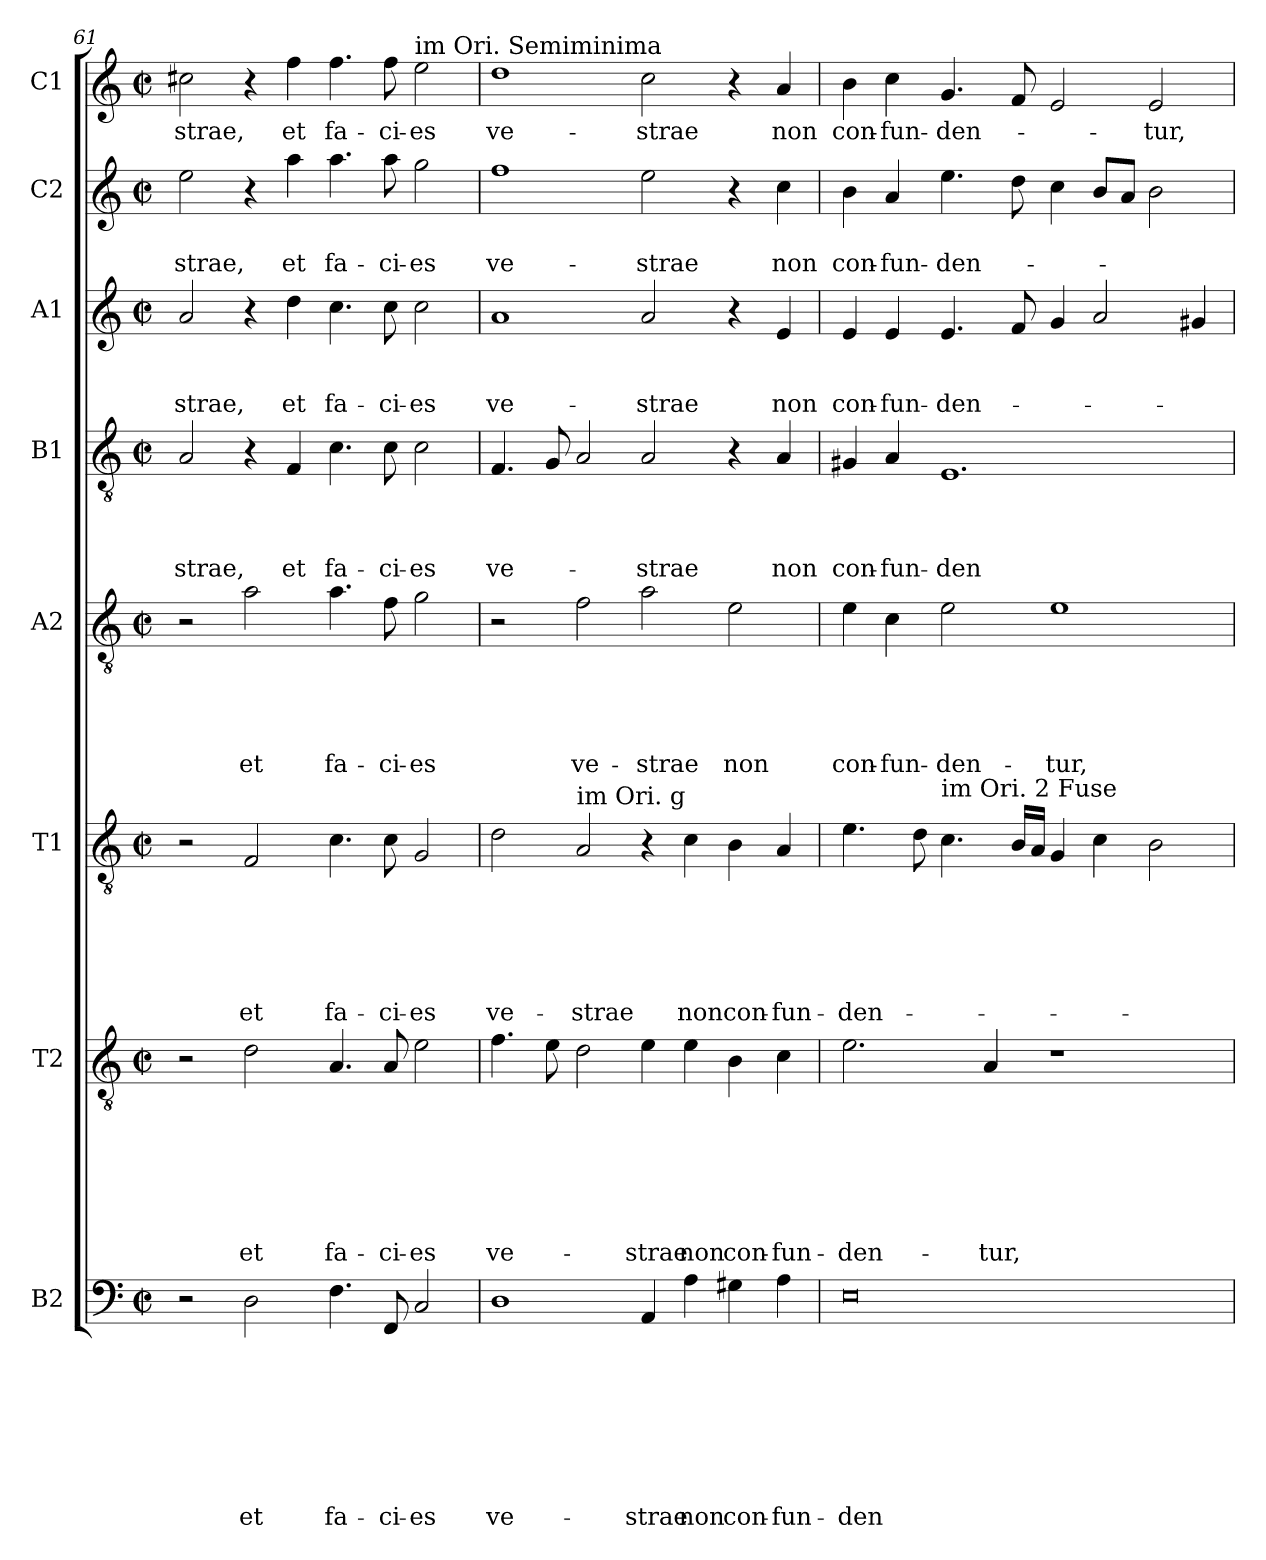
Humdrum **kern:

**kern	**text	**text	**text	**text	**text	**text	**text	**text	**kern	**text	**text	**text	**text	**text	**text	**text	**kern	**text	**text	**text	**text	**text	**text	**kern	**text	**text	**text	**text	**text	**kern	**text	**text	**text	**text	**kern	**text	**text	**text	**kern	**text	**text	**kern	**text
*part8	*part8	*part8	*part8	*part8	*part8	*part8	*part8	*part8	*part7	*part7	*part7	*part7	*part7	*part7	*part7	*part7	*part6	*part6	*part6	*part6	*part6	*part6	*part6	*part5	*part5	*part5	*part5	*part5	*part5	*part4	*part4	*part4	*part4	*part4	*part3	*part3	*part3	*part3	*part2	*part2	*part2	*part1	*part1
*staff8	*staff8	*staff8	*staff8	*staff8	*staff8	*staff8	*staff8	*staff8	*staff7	*staff7	*staff7	*staff7	*staff7	*staff7	*staff7	*staff7	*staff6	*staff6	*staff6	*staff6	*staff6	*staff6	*staff6	*staff5	*staff5	*staff5	*staff5	*staff5	*staff5	*staff4	*staff4	*staff4	*staff4	*staff4	*staff3	*staff3	*staff3	*staff3	*staff2	*staff2	*staff2	*staff1	*staff1
*I"B2	*	*	*	*	*	*	*	*	*I"T2	*	*	*	*	*	*	*	*I"T1	*	*	*	*	*	*	*I"A2	*	*	*	*	*	*I"B1	*	*	*	*	*I"A1	*	*	*	*I"C2	*	*	*I"C1	*
*clefF4	*	*	*	*	*	*	*	*	*clefGv2	*	*	*	*	*	*	*	*clefGv2	*	*	*	*	*	*	*clefGv2	*	*	*	*	*	*clefGv2	*	*	*	*	*clefG2	*	*	*	*clefG2	*	*	*clefG2	*
*k[]	*	*	*	*	*	*	*	*	*k[]	*	*	*	*	*	*	*	*k[]	*	*	*	*	*	*	*k[]	*	*	*	*	*	*k[]	*	*	*	*	*k[]	*	*	*	*k[]	*	*	*k[]	*
*C:	*	*	*	*	*	*	*	*	*C:	*	*	*	*	*	*	*	*C:	*	*	*	*	*	*	*C:	*	*	*	*	*	*C:	*	*	*	*	*C:	*	*	*	*C:	*	*	*C:	*
*M2/2	*	*	*	*	*	*	*	*	*M2/2	*	*	*	*	*	*	*	*M2/2	*	*	*	*	*	*	*M2/2	*	*	*	*	*	*M2/2	*	*	*	*	*M2/2	*	*	*	*M2/2	*	*	*M2/2	*
*met(c|)	*	*	*	*	*	*	*	*	*met(c|)	*	*	*	*	*	*	*	*met(c|)	*	*	*	*	*	*	*met(c|)	*	*	*	*	*	*met(c|)	*	*	*	*	*met(c|)	*	*	*	*met(c|)	*	*	*met(c|)	*
=61	=61	=61	=61	=61	=61	=61	=61	=61	=61	=61	=61	=61	=61	=61	=61	=61	=61	=61	=61	=61	=61	=61	=61	=61	=61	=61	=61	=61	=61	=61	=61	=61	=61	=61	=61	=61	=61	=61	=61	=61	=61	=61	=61
!	!	!	!	!	!	!	!	!	!	!	!	!	!	!	!	!	!	!	!	!	!	!	!	!	!	!	!	!	!	!	!	!	!	!LO:LY:b	!	!	!	!LO:LY:b	!	!	!LO:LY:b	!	!LO:LY:b
2r	.	.	.	.	.	.	.	.	2r	.	.	.	.	.	.	.	2r	.	.	.	.	.	.	2r	.	.	.	.	.	2A/	.	.	.	-strae,	2a/	.	.	-strae,	2ee\	.	-strae,	2cc#X\	-strae,
!	!	!	!	!	!	!	!	!LO:LY:b	!	!	!	!	!	!	!	!LO:LY:b	!	!	!	!	!	!	!LO:LY:b	!	!	!	!	!	!LO:LY:b	!	!	!	!	!	!	!	!	!	!	!	!	!	!
2D\	.	.	.	.	.	.	.	et	2d\	.	.	.	.	.	.	et	2F/	.	.	.	.	.	et	2a\	.	.	.	.	et	4r	.	.	.	.	4r	.	.	.	4r	.	.	4r	.
!	!	!	!	!	!	!	!	!	!	!	!	!	!	!	!	!	!	!	!	!	!	!	!	!	!	!	!	!	!	!	!	!	!	!LO:LY:b	!	!	!	!LO:LY:b	!	!	!LO:LY:b	!	!LO:LY:b
.	.	.	.	.	.	.	.	.	.	.	.	.	.	.	.	.	.	.	.	.	.	.	.	.	.	.	.	.	.	4F/	.	.	.	et	4dd\	.	.	et	4aa\	.	et	4ff\	et
!	!	!	!	!	!	!	!	!LO:LY:b	!	!	!	!	!	!	!	!LO:LY:b	!	!	!	!	!	!	!LO:LY:b	!	!	!	!	!	!LO:LY:b	!	!	!	!	!LO:LY:b	!	!	!	!LO:LY:b	!	!	!LO:LY:b	!	!LO:LY:b
4.F\	.	.	.	.	.	.	.	fa-	4.A/	.	.	.	.	.	.	fa-	4.c\	.	.	.	.	.	fa-	4.a\	.	.	.	.	fa-	4.c\	.	.	.	fa-	4.cc\	.	.	fa-	4.aa\	.	fa-	4.ff\	fa-
!	!	!	!	!	!	!	!	!LO:LY:b	!	!	!	!	!	!	!	!LO:LY:b	!	!	!	!	!	!	!LO:LY:b	!	!	!	!	!	!LO:LY:b	!	!	!	!	!LO:LY:b	!	!	!	!LO:LY:b	!	!	!LO:LY:b	!	!LO:LY:b
8FF/	.	.	.	.	.	.	.	-ci-	8A/	.	.	.	.	.	.	-ci-	8c\	.	.	.	.	.	-ci-	8f\	.	.	.	.	-ci-	8c\	.	.	.	-ci-	8cc\	.	.	-ci-	8aa\	.	-ci-	8ff\	-ci-
!	!	!	!	!	!	!	!	!	!	!	!	!	!	!	!	!	!	!	!	!	!	!	!	!	!	!	!	!	!	!	!	!	!	!	!	!	!	!	!	!	!	!LO:TX:a:t=im Ori. Semiminima	!
!	!	!	!	!	!	!	!	!LO:LY:b	!	!	!	!	!	!	!	!LO:LY:b	!	!	!	!	!	!	!LO:LY:b	!	!	!	!	!	!LO:LY:b	!	!	!	!	!LO:LY:b	!	!	!	!LO:LY:b	!	!	!LO:LY:b	!	!LO:LY:b
2C/	.	.	.	.	.	.	.	-es	2e\	.	.	.	.	.	.	-es	2G/	.	.	.	.	.	-es	2g\	.	.	.	.	-es	2c\	.	.	.	-es	2cc\	.	.	-es	2gg\	.	-es	2ee\	-es
=62	=62	=62	=62	=62	=62	=62	=62	=62	=62	=62	=62	=62	=62	=62	=62	=62	=62	=62	=62	=62	=62	=62	=62	=62	=62	=62	=62	=62	=62	=62	=62	=62	=62	=62	=62	=62	=62	=62	=62	=62	=62	=62	=62
!	!	!	!	!	!	!	!	!LO:LY:b	!	!	!	!	!	!	!	!LO:LY:b	!	!	!	!	!	!	!LO:LY:b	!	!	!	!	!	!	!	!	!	!	!LO:LY:b	!	!	!	!LO:LY:b	!	!	!LO:LY:b	!	!LO:LY:b
1D	.	.	.	.	.	.	.	ve-	4.f\	.	.	.	.	.	.	ve-	2d\	.	.	.	.	.	ve-	2r	.	.	.	.	.	4.F/	.	.	.	ve-	1a	.	.	ve-	1ff	.	ve-	1dd	ve-
.	.	.	.	.	.	.	.	.	8e\	.	.	.	.	.	.	.	.	.	.	.	.	.	.	.	.	.	.	.	.	8G/	.	.	.	.	.	.	.	.	.	.	.	.	.
!	!	!	!	!	!	!	!	!	!	!	!	!	!	!	!	!	!LO:TX:a:t=im Ori. g	!	!	!	!	!	!	!	!	!	!	!	!	!	!	!	!	!	!	!	!	!	!	!	!	!	!
!	!	!	!	!	!	!	!	!	!	!	!	!	!	!	!	!	!	!	!	!	!	!	!LO:LY:b	!	!	!	!	!	!LO:LY:b	!	!	!	!	!	!	!	!	!	!	!	!	!	!
.	.	.	.	.	.	.	.	.	2d\	.	.	.	.	.	.	.	2A/	.	.	.	.	.	-strae	2f\	.	.	.	.	ve-	2A/	.	.	.	.	.	.	.	.	.	.	.	.	.
!	!	!	!	!	!	!	!	!LO:LY:b	!	!	!	!	!	!	!	!LO:LY:b	!	!	!	!	!	!	!	!	!	!	!	!	!LO:LY:b	!	!	!	!	!LO:LY:b	!	!	!	!LO:LY:b	!	!	!LO:LY:b	!	!LO:LY:b
4AA/	.	.	.	.	.	.	.	-strae	4e\	.	.	.	.	.	.	-strae	4r	.	.	.	.	.	.	2a\	.	.	.	.	-strae	2A/	.	.	.	-strae	2a/	.	.	-strae	2ee\	.	-strae	2cc\	-strae
!	!	!	!	!	!	!	!	!LO:LY:b	!	!	!	!	!	!	!	!LO:LY:b	!	!	!	!	!	!	!LO:LY:b	!	!	!	!	!	!	!	!	!	!	!	!	!	!	!	!	!	!	!	!
4A\	.	.	.	.	.	.	.	non	4e\	.	.	.	.	.	.	non	4c\	.	.	.	.	.	non	.	.	.	.	.	.	.	.	.	.	.	.	.	.	.	.	.	.	.	.
!	!	!	!	!	!	!	!	!LO:LY:b	!	!	!	!	!	!	!	!LO:LY:b	!	!	!	!	!	!	!LO:LY:b	!	!	!	!	!	!LO:LY:b	!	!	!	!	!	!	!	!	!	!	!	!	!	!
4G#X\	.	.	.	.	.	.	.	con-	4B\	.	.	.	.	.	.	con-	4B\	.	.	.	.	.	con-	2e\	.	.	.	.	non	4r	.	.	.	.	4r	.	.	.	4r	.	.	4r	.
!	!	!	!	!	!	!	!	!LO:LY:b	!	!	!	!	!	!	!	!LO:LY:b	!	!	!	!	!	!	!LO:LY:b	!	!	!	!	!	!	!	!	!	!	!LO:LY:b	!	!	!	!LO:LY:b	!	!	!LO:LY:b	!	!LO:LY:b
4A\	.	.	.	.	.	.	.	-fun-	4c\	.	.	.	.	.	.	-fun-	4A/	.	.	.	.	.	-fun-	.	.	.	.	.	.	4A/	.	.	.	non	4e/	.	.	non	4cc\	.	non	4a/	non
!!LO:PB:g=z
=63	=63	=63	=63	=63	=63	=63	=63	=63	=63	=63	=63	=63	=63	=63	=63	=63	=63	=63	=63	=63	=63	=63	=63	=63	=63	=63	=63	=63	=63	=63	=63	=63	=63	=63	=63	=63	=63	=63	=63	=63	=63	=63	=63
!	!	!	!	!	!	!	!	!LO:LY:b	!	!	!	!	!	!	!	!LO:LY:b	!	!	!	!	!	!	!LO:LY:b	!	!	!	!	!	!LO:LY:b	!	!	!	!	!LO:LY:b	!	!	!	!LO:LY:b	!	!	!LO:LY:b	!	!LO:LY:b
0E	.	.	.	.	.	.	.	-den-	2.e\	.	.	.	.	.	.	-den-	4.e\	.	.	.	.	.	-den-	4e\	.	.	.	.	con-	4G#X/	.	.	.	con-	4e/	.	.	con-	4b\	.	con-	4b\	con-
!	!	!	!	!	!	!	!	!	!	!	!	!	!	!	!	!	!	!	!	!	!	!	!	!	!	!	!	!	!LO:LY:b	!	!	!	!	!LO:LY:b	!	!	!	!LO:LY:b	!	!	!LO:LY:b	!	!LO:LY:b
.	.	.	.	.	.	.	.	.	.	.	.	.	.	.	.	.	.	.	.	.	.	.	.	4c\	.	.	.	.	-fun-	4A/	.	.	.	-fun-	4e/	.	.	-fun-	4a/	.	-fun-	4cc\	-fun-
.	.	.	.	.	.	.	.	.	.	.	.	.	.	.	.	.	8d\	.	.	.	.	.	.	.	.	.	.	.	.	.	.	.	.	.	.	.	.	.	.	.	.	.	.
!	!	!	!	!	!	!	!	!	!	!	!	!	!	!	!	!	!LO:TX:a:t=im Ori. 2 Fuse	!	!	!	!	!	!	!	!	!	!	!	!	!	!	!	!	!	!	!	!	!	!	!	!	!	!
!	!	!	!	!	!	!	!	!	!	!	!	!	!	!	!	!	!	!	!	!	!	!	!	!	!	!	!	!	!LO:LY:b	!	!	!	!	!LO:LY:b	!	!	!	!LO:LY:b	!	!	!LO:LY:b	!	!LO:LY:b
.	.	.	.	.	.	.	.	.	.	.	.	.	.	.	.	.	4.c\	.	.	.	.	.	.	2e\	.	.	.	.	-den-	1.E	.	.	.	-den-	4.e/	.	.	-den-	4.ee\	.	-den-	4.g/	-den-
!	!	!	!	!	!	!	!	!	!	!	!	!	!	!	!	!LO:LY:b	!	!	!	!	!	!	!	!	!	!	!	!	!	!	!	!	!	!	!	!	!	!	!	!	!	!	!
.	.	.	.	.	.	.	.	.	4A/	.	.	.	.	.	.	-tur,	.	.	.	.	.	.	.	.	.	.	.	.	.	.	.	.	.	.	.	.	.	.	.	.	.	.	.
.	.	.	.	.	.	.	.	.	.	.	.	.	.	.	.	.	16B/LL	.	.	.	.	.	.	.	.	.	.	.	.	.	.	.	.	.	8f/	.	.	.	8dd\	.	.	8f/	.
.	.	.	.	.	.	.	.	.	.	.	.	.	.	.	.	.	16A/JJ	.	.	.	.	.	.	.	.	.	.	.	.	.	.	.	.	.	.	.	.	.	.	.	.	.	.
!	!	!	!	!	!	!	!	!	!	!	!	!	!	!	!	!	!	!	!	!	!	!	!	!	!	!	!	!	!LO:LY:b	!	!	!	!	!	!	!	!	!	!	!	!	!	!
.	.	.	.	.	.	.	.	.	1r	.	.	.	.	.	.	.	4G/	.	.	.	.	.	.	1e	.	.	.	.	-tur,	.	.	.	.	.	4g/	.	.	.	4cc\	.	.	2e/	.
.	.	.	.	.	.	.	.	.	.	.	.	.	.	.	.	.	4c\	.	.	.	.	.	.	.	.	.	.	.	.	.	.	.	.	.	2a/	.	.	.	8b/L	.	.	.	.
.	.	.	.	.	.	.	.	.	.	.	.	.	.	.	.	.	.	.	.	.	.	.	.	.	.	.	.	.	.	.	.	.	.	.	.	.	.	.	8a/J	.	.	.	.
!	!	!	!	!	!	!	!	!	!	!	!	!	!	!	!	!	!	!	!	!	!	!	!	!	!	!	!	!	!	!	!	!	!	!	!	!	!	!	!	!	!	!	!LO:LY:b
.	.	.	.	.	.	.	.	.	.	.	.	.	.	.	.	.	2B\	.	.	.	.	.	.	.	.	.	.	.	.	.	.	.	.	.	.	.	.	.	2b\	.	.	2e/	-tur,
.	.	.	.	.	.	.	.	.	.	.	.	.	.	.	.	.	.	.	.	.	.	.	.	.	.	.	.	.	.	.	.	.	.	.	4g#X/	.	.	.	.	.	.	.	.
=	=	=	=	=	=	=	=	=	=	=	=	=	=	=	=	=	=	=	=	=	=	=	=	=	=	=	=	=	=	=	=	=	=	=	=	=	=	=	=	=	=	=	=
*-	*-	*-	*-	*-	*-	*-	*-	*-	*-	*-	*-	*-	*-	*-	*-	*-	*-	*-	*-	*-	*-	*-	*-	*-	*-	*-	*-	*-	*-	*-	*-	*-	*-	*-	*-	*-	*-	*-	*-	*-	*-	*-	*-
